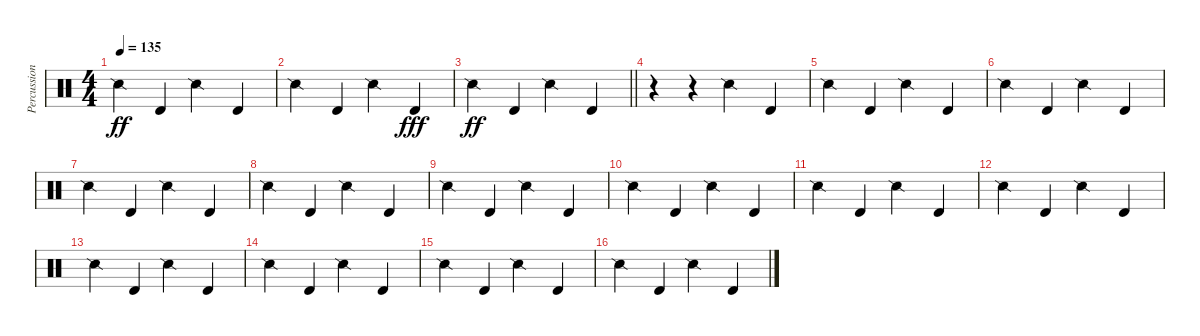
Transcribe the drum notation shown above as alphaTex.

\track ("Percussion (Clown and Cris)" "Percussion") {instrument percussion}
\staff {score}
\articulation defaults
\ts (4 4)
\tempo 135
\clef neutral
\ks c "Snare (side stick) 2".4{dy ff} "Timbale high (hit)".4 "Snare (side stick) 2".4 "Timbale high (hit)".4
|
"Snare (side stick) 2".4 "Timbale high (hit)".4 "Snare (side stick) 2".4 "Timbale high (hit)".4{dy fff} |
\barLineRight lightlight "Snare (side stick) 2".4{dy ff} "Timbale high (hit)".4 "Snare (side stick) 2".4 "Timbale high (hit)".4
|
r.4 r.4 "Snare (side stick) 2".4 "Timbale high (hit)".4 |
"Snare (side stick) 2".4 "Timbale high (hit)".4 "Snare (side stick) 2".4 "Timbale high (hit)".4 |
"Snare (side stick) 2".4 "Timbale high (hit)".4 "Snare (side stick) 2".4 "Timbale high (hit)".4 |
"Snare (side stick) 2".4 "Timbale high (hit)".4 "Snare (side stick) 2".4 "Timbale high (hit)".4 |
"Snare (side stick) 2".4 "Timbale high (hit)".4 "Snare (side stick) 2".4 "Timbale high (hit)".4 |
"Snare (side stick) 2".4 "Timbale high (hit)".4 "Snare (side stick) 2".4 "Timbale high (hit)".4 |
"Snare (side stick) 2".4 "Timbale high (hit)".4 "Snare (side stick) 2".4 "Timbale high (hit)".4 |
"Snare (side stick) 2".4 "Timbale high (hit)".4 "Snare (side stick) 2".4 "Timbale high (hit)".4 |
"Snare (side stick) 2".4 "Timbale high (hit)".4 "Snare (side stick) 2".4 "Timbale high (hit)".4 |
"Snare (side stick) 2".4 "Timbale high (hit)".4 "Snare (side stick) 2".4 "Timbale high (hit)".4 |
"Snare (side stick) 2".4 "Timbale high (hit)".4 "Snare (side stick) 2".4 "Timbale high (hit)".4 |
"Snare (side stick) 2".4 "Timbale high (hit)".4 "Snare (side stick) 2".4 "Timbale high (hit)".4 |
"Snare (side stick) 2".4 "Timbale high (hit)".4 "Snare (side stick) 2".4 "Timbale high (hit)".4
